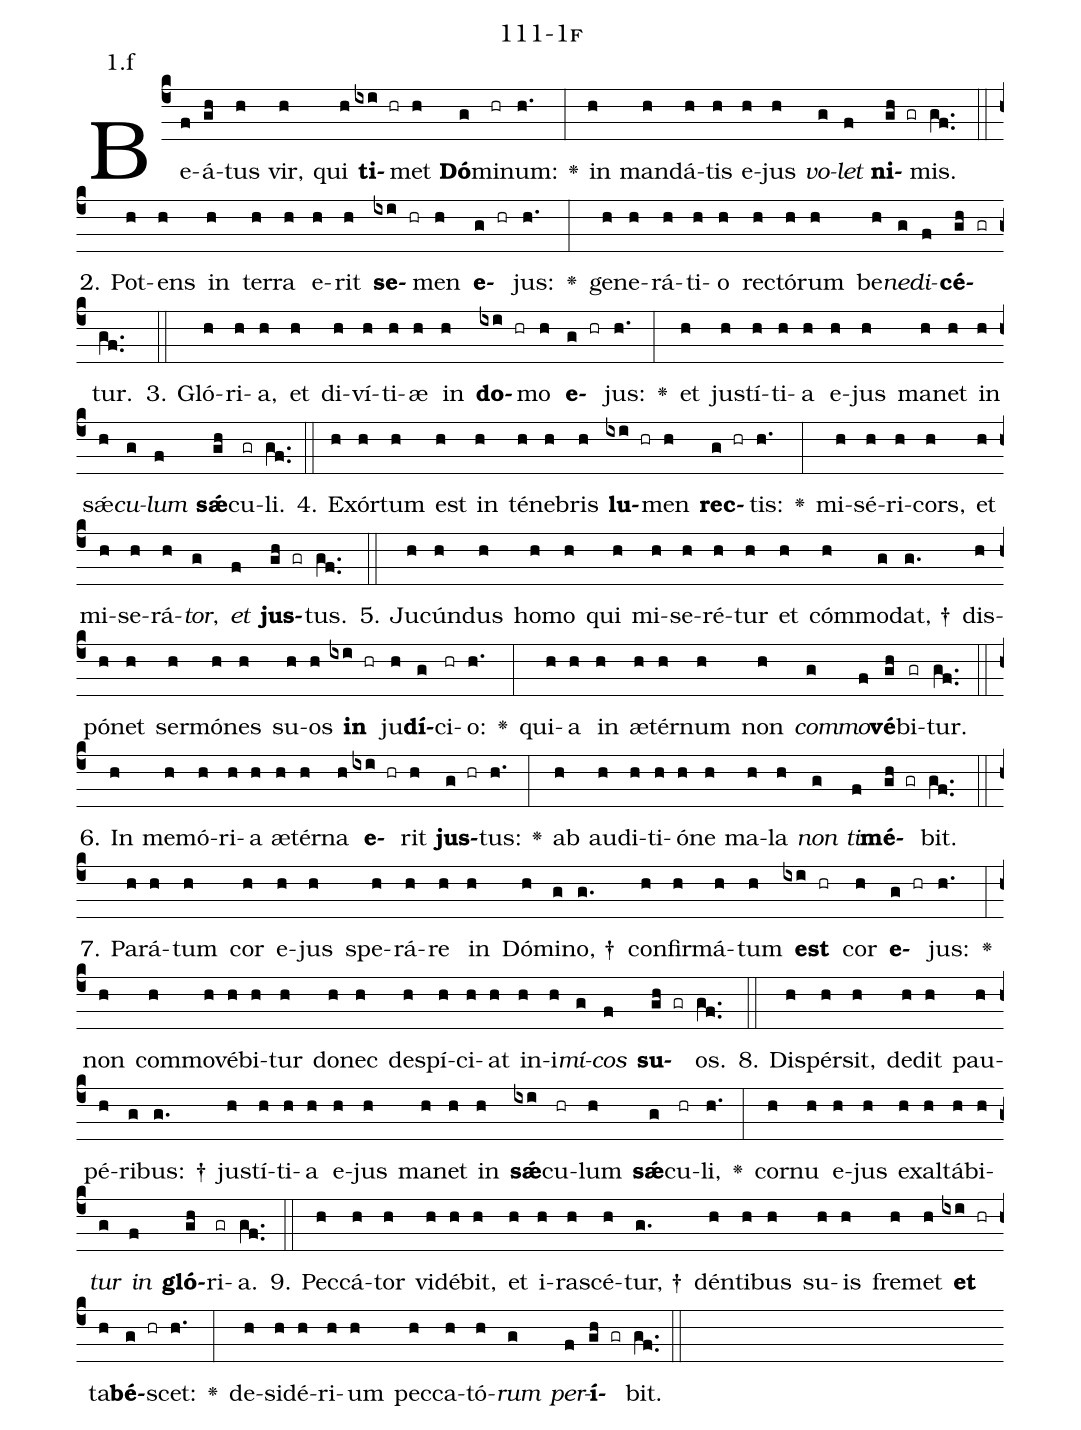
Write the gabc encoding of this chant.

name: 111-1f;
annotation: 1.f;
%%
(c4)Be(f)á(gh)tus(h) vir,(h) qui(h) <b>ti</b>(ixi hr)met(h) <b>Dó</b>(g)mi(hr)num:(h.) <v>\greheightstar</v>(:) in(h) man(h)dá(h)tis(h) e(h)jus(h) <i>vo</i>(g)<i>let</i>(f) <b>ni</b>(gh gr)mis.(gf..) (::)
2. Pot(h)ens(h) in(h) ter(h)ra(h) e(h)rit(h) <b>se</b>(ixi hr)men(h) <b>e</b>(g hr)jus:(h.) <v>\greheightstar</v>(:) ge(h)ne(h)rá(h)ti(h)o(h) rec(h)tó(h)rum(h) be(h)<i>ne</i>(g)<i>di</i>(f)<b>cé</b>(gh gr)tur.(gf..) (::)
3. Gló(h)ri(h)a,(h) et(h) di(h)ví(h)ti(h)æ(h) in(h) <b>do</b>(ixi hr)mo(h) <b>e</b>(g hr)jus:(h.) <v>\greheightstar</v>(:) et(h) jus(h)tí(h)ti(h)a(h) e(h)jus(h) ma(h)net(h) in(h) sǽ(h)<i>cu</i>(g)<i>lum</i>(f) <b>sǽ</b>(gh)cu(gr)li.(gf..) (::)
4. Ex(h)ór(h)tum(h) est(h) in(h) té(h)ne(h)bris(h) <b>lu</b>(ixi hr)men(h) <b>rec</b>(g hr)tis:(h.) <v>\greheightstar</v>(:) mi(h)sé(h)ri(h)cors,(h) et(h) mi(h)se(h)rá(h)<i>tor</i>,(g) <i>et</i>(f) <b>jus</b>(gh gr)tus.(gf..) (::)
5. Ju(h)cún(h)dus(h) ho(h)mo(h) qui(h) mi(h)se(h)ré(h)tur(h) et(h) cóm(h)mo(g)dat, †(g.) dis(h)pó(h)net(h) ser(h)mó(h)nes(h) su(h)os(h) <b>in</b>(ixi hr) ju(h)<b>dí</b>(g)ci(hr)o:(h.) <v>\greheightstar</v>(:) qui(h)a(h) in(h) æ(h)tér(h)num(h) non(h) <i>com</i>(g)<i>mo</i>(f)<b>vé</b>(gh)bi(gr)tur.(gf..) (::)
6. In(h) me(h)mó(h)ri(h)a(h) æ(h)tér(h)na(h) <b>e</b>(ixi hr)rit(h) <b>jus</b>(g hr)tus:(h.) <v>\greheightstar</v>(:) ab(h) au(h)di(h)ti(h)ó(h)ne(h) ma(h)la(h) <i>non</i>(g) <i>ti</i>(f)<b>mé</b>(gh gr)bit.(gf..) (::)
7. Pa(h)rá(h)tum(h) cor(h) e(h)jus(h) spe(h)rá(h)re(h) in(h) Dó(h)mi(g)no, †(g.) con(h)fir(h)má(h)tum(h) <b>est</b>(ixi hr) cor(h) <b>e</b>(g hr)jus:(h.) <v>\greheightstar</v>(:) non(h) com(h)mo(h)vé(h)bi(h)tur(h) do(h)nec(h) de(h)spí(h)ci(h)at(h) in(h)i(h)<i>mí</i>(g)<i>cos</i>(f) <b>su</b>(gh gr)os.(gf..) (::)
8. Di(h)spér(h)sit,(h) de(h)dit(h) pau(h)pé(h)ri(g)bus: †(g.) jus(h)tí(h)ti(h)a(h) e(h)jus(h) ma(h)net(h) in(h) <b>sǽ</b>(ixi)cu(hr)lum(h) <b>sǽ</b>(g)cu(hr)li,(h.) <v>\greheightstar</v>(:) cor(h)nu(h) e(h)jus(h) ex(h)al(h)tá(h)bi(h)<i>tur</i>(g) <i>in</i>(f) <b>gló</b>(gh)ri(gr)a.(gf..) (::)
9. Pec(h)cá(h)tor(h) vi(h)dé(h)bit,(h) et(h) i(h)ra(h)scé(h)tur, †(g.) dén(h)ti(h)bus(h) su(h)is(h) fre(h)met(h) <b>et</b>(ixi hr) ta(h)<b>bé</b>(g hr)scet:(h.) <v>\greheightstar</v>(:) de(h)si(h)dé(h)ri(h)um(h) pec(h)ca(h)tó(h)<i>rum</i>(g) <i>per</i>(f)<b>í</b>(gh gr)bit.(gf..) (::)
